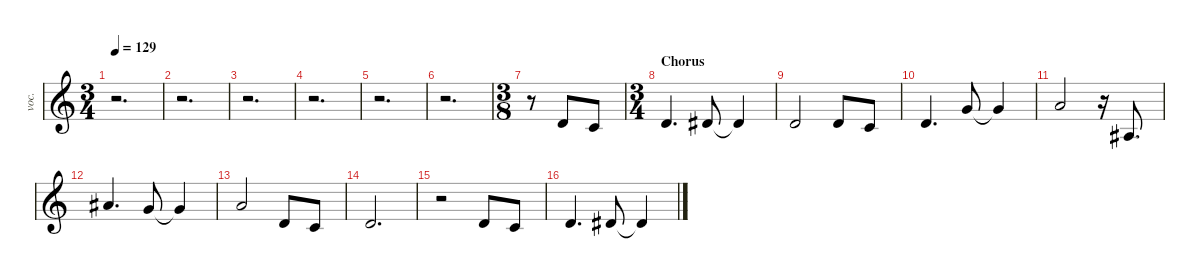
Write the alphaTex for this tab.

\defaultSystemsLayout 4
\hideDynamics
\bracketExtendMode nobrackets
\otherSystemsTrackNameOrientation horizontal
\track ("Vocal " "voc.") {instrument acousticgrandpiano}
\staff {score}
\tuning (E4 B3 G3 D3 A2 E2)
\ts (3 4)
\tempo 129
\clef g2
\ks c
r.2{d dy fff} |
r.2{d} |
r.2{d} |
r.2{d} |
r.2{d} |
r.2{d} |
\ts (3 8)
\beaming (8 3)
r.8 17.5.8 15.5.8 |
\ts (3 4)
\beaming (8 2 2 2)
\section ("" "Chorus")
17.5.4{d} 13.4{acc #}.8 13.4{t acc #}.4 |
12.4.2 12.4.8 15.5.8 |
12.4.4{d} 12.3.8 12.3{t}.4 |
14.3.2 r.16 13.5{acc #}.8{d} |
15.3{acc #}.4{d} 12.3.8 12.3{t}.4 |
14.3.2 17.5.8 15.5.8 |
17.5.2{d} |
r.2 17.5.8 15.5.8 |
17.5.4{d} 13.4{acc #}.8 13.4{t acc #}.4
